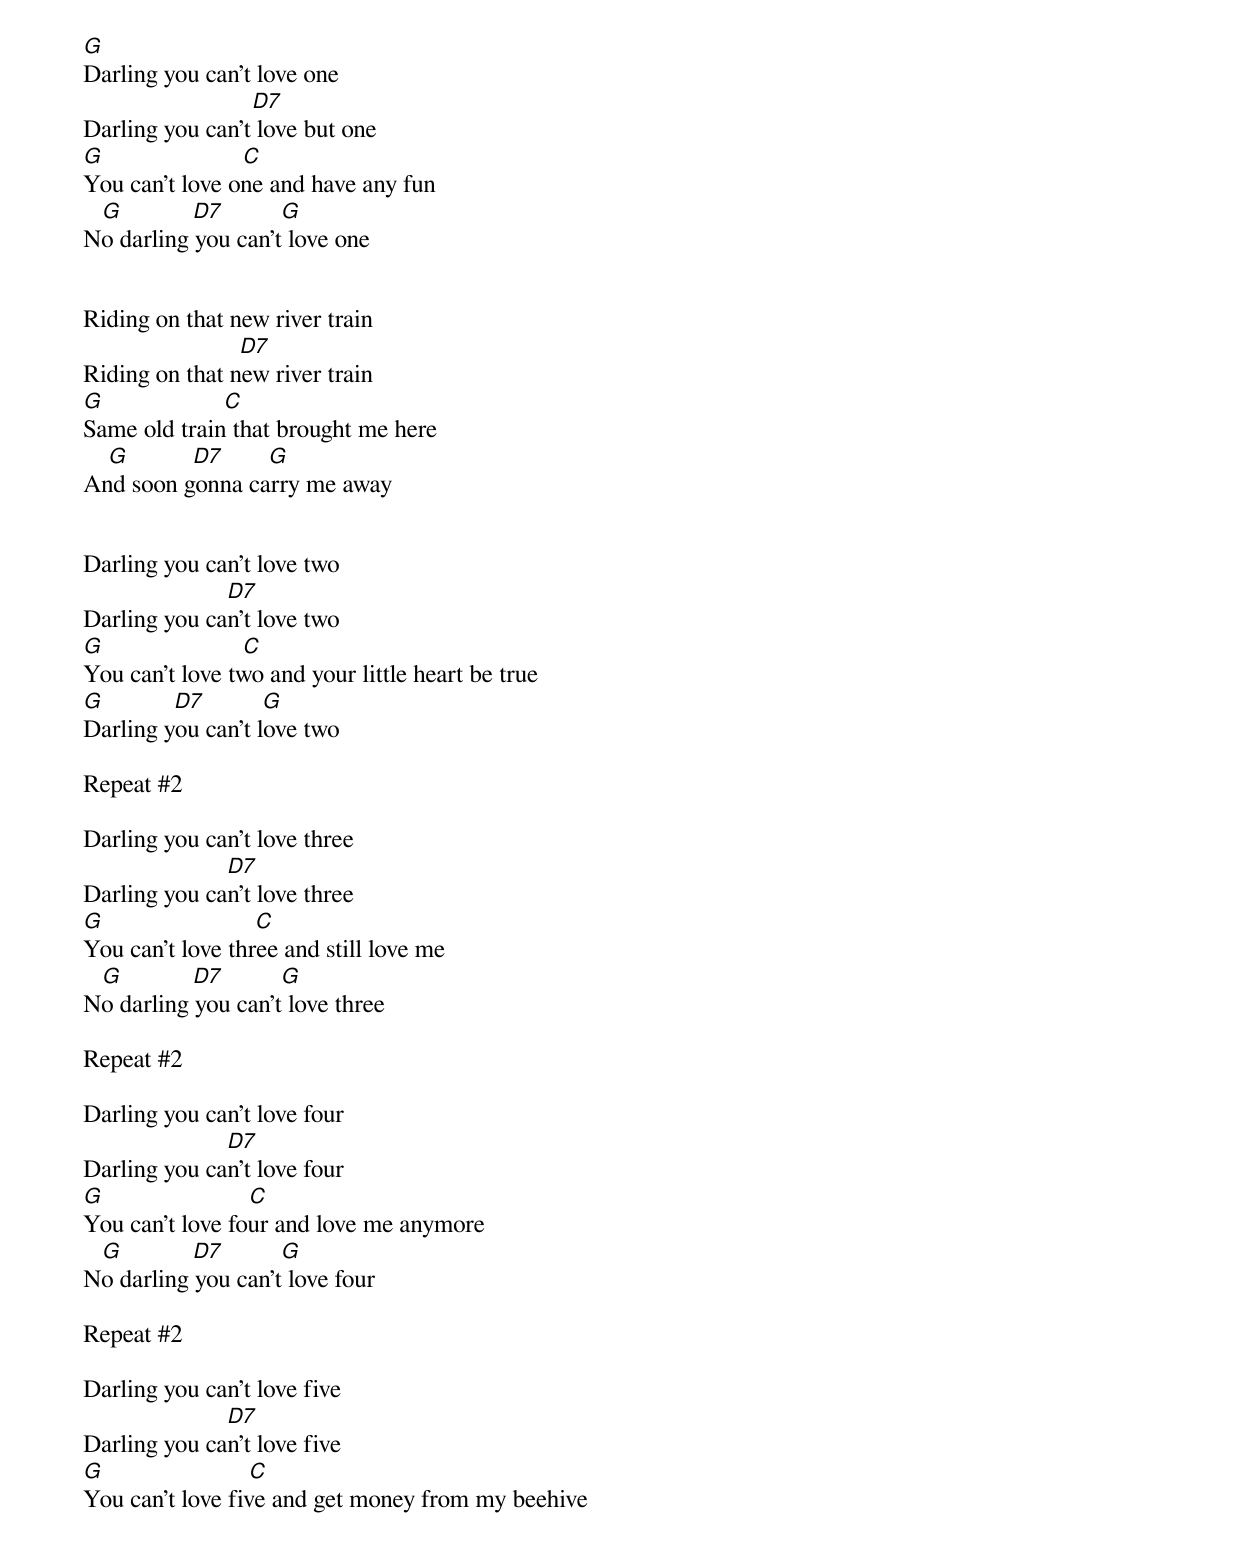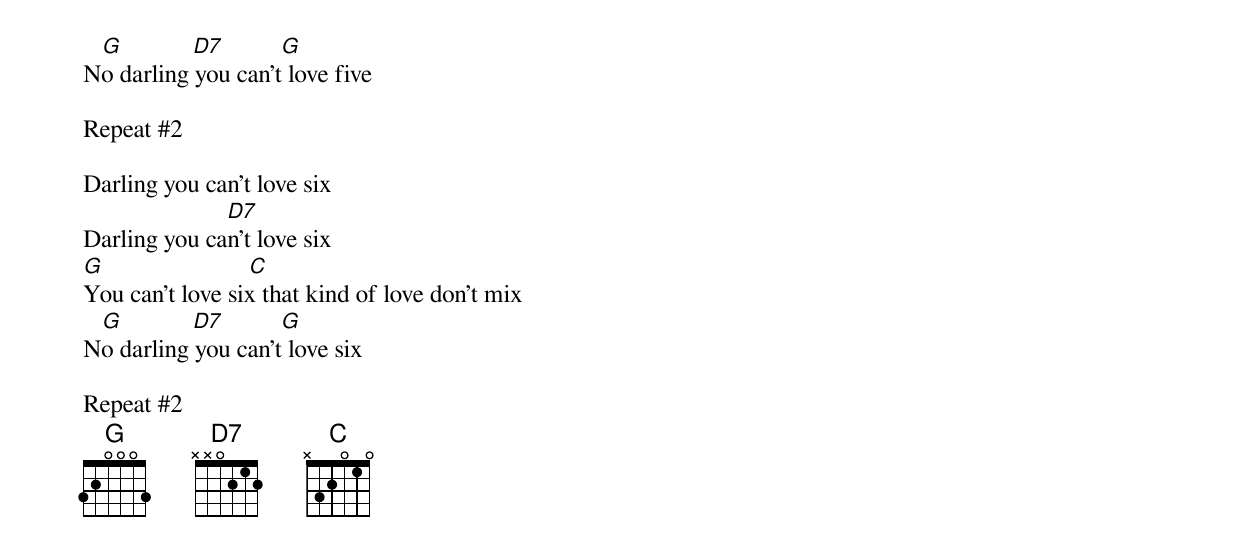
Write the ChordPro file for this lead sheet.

[G]
Darling you can't love one
                           [D7]
Darling you can't love but one
[G]                      [C]
You can't love one and have any fun
   [G]           [D7]         [G]
No darling you can't love one


Riding on that new river train
                         [D7]
Riding on that new river train
[G]                   [C]
Same old train that brought me here
    [G]          [D7]       [G]
And soon gonna carry me away


Darling you can't love two
                       [D7]
Darling you can't love two
[G]                      [C]
You can't love two and your little heart be true
[G]           [D7]         [G]
Darling you can't love two

Repeat #2

Darling you can't love three
                       [D7]
Darling you can't love three
[G]                        [C]
You can't love three and still love me
   [G]           [D7]         [G]
No darling you can't love three

Repeat #2

Darling you can't love four
                       [D7]
Darling you can't love four
[G]                       [C]
You can't love four and love me anymore
   [G]           [D7]         [G]
No darling you can't love four

Repeat #2

Darling you can't love five
                       [D7]
Darling you can't love five
[G]                       [C]
You can't love five and get money from my beehive
   [G]           [D7]         [G]
No darling you can't love five

Repeat #2

Darling you can't love six
                       [D7]
Darling you can't love six
[G]                       [C]
You can't love six that kind of love don't mix
   [G]           [D7]         [G]
No darling you can't love six

Repeat #2
